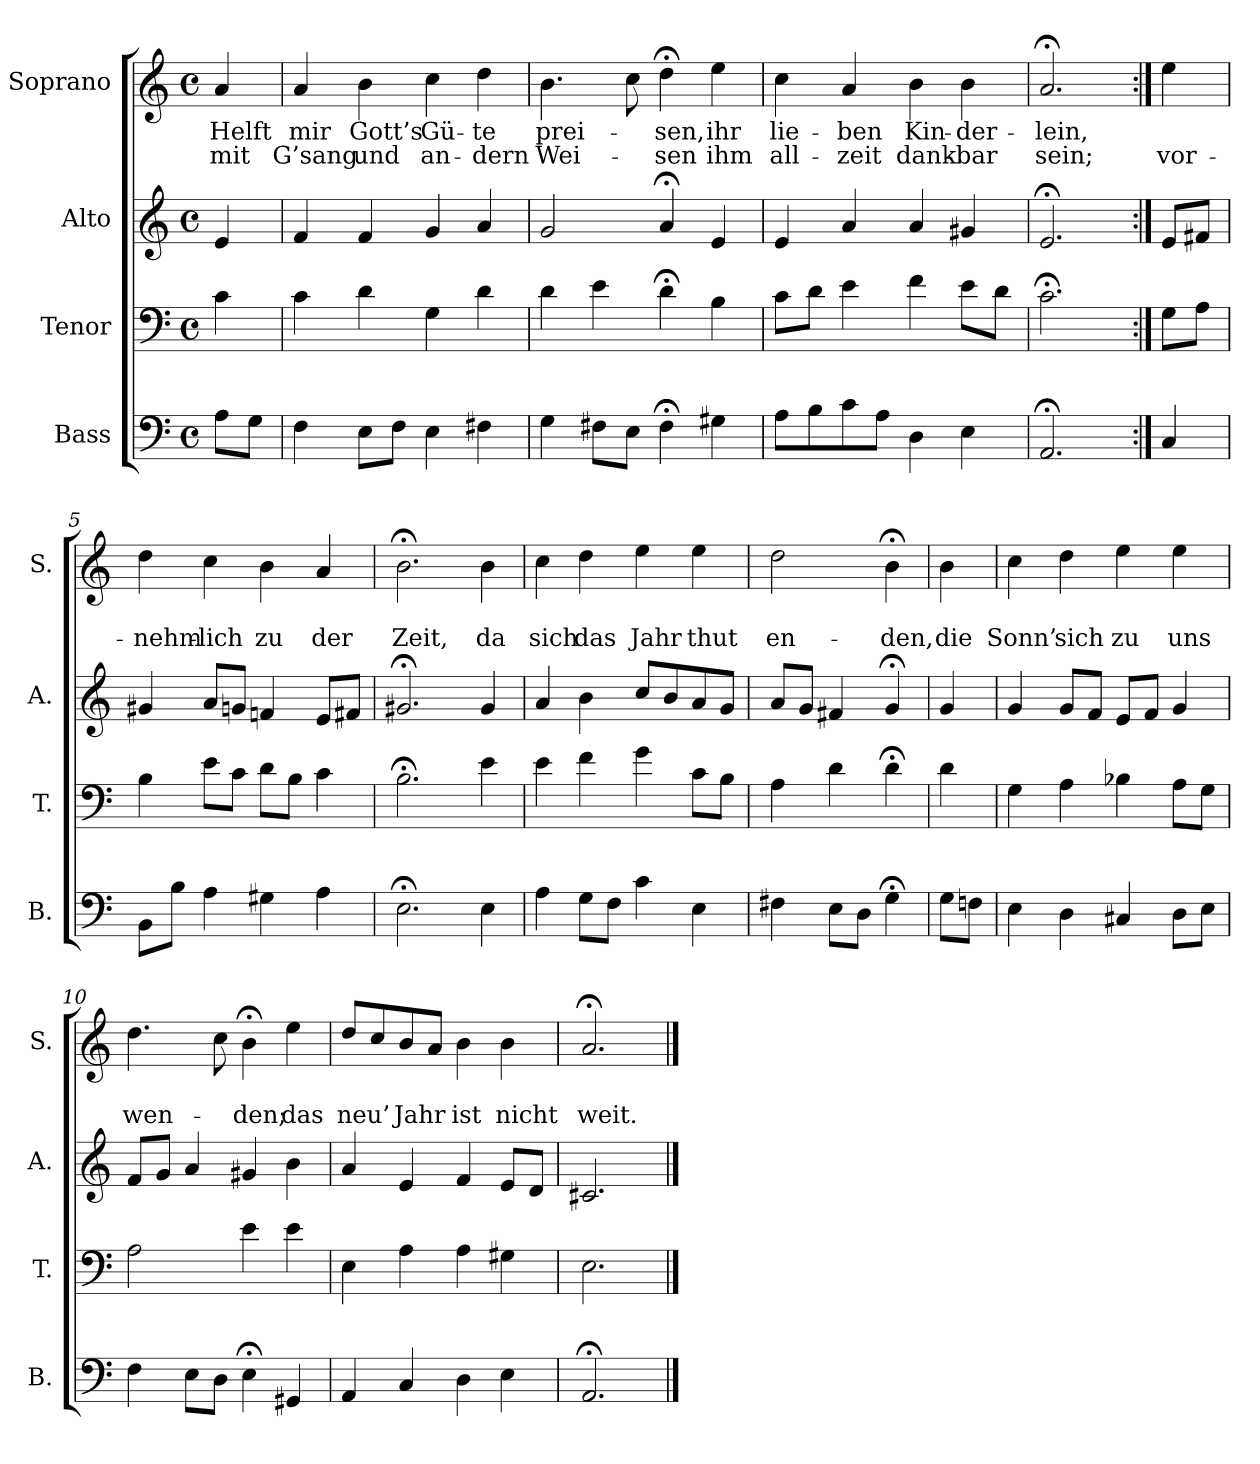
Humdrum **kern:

**kern	**kern	**kern	**kern	**text	**text
*part4	*part3	*part2	*part1	*part1	*part1
*staff4	*staff3	*staff2	*staff1	*staff1	*staff1
*I"Bass	*I"Tenor	*I"Alto	*I"Soprano	*	*
*I'B.	*I'T.	*I'A.	*I'S.	*	*
*clefF4	*clefF4	*clefG2	*clefG2	*	*
*k[]	*k[]	*k[]	*k[]	*	*
*a:	*a:	*a:	*a:	*	*
*M4/4	*M4/4	*M4/4	*M4/4	*	*
*met(c)	*met(c)	*met(c)	*met(c)	*	*
=	=	=	=	=	=
8A\L	4c\	4e/	4a/	Helft	mit
8G\J	.	.	.	.	.
=1	=1	=1	=1	=1	=1
4F\	4c\	4f/	4a/	mir	G’sang
8E\L	4d\	4f/	4b\	Gott’s	und
8F\J	.	.	.	.	.
4E\	4G\	4g/	4cc\	Gü-	an-
4F#X\	4d\	4a/	4dd\	-te	-dern
=2	=2	=2	=2	=2	=2
4G\	4d\	2g/	4.b\	prei-	Wei-
8F#X\L	4e\	.	.	.	.
8E\J	.	.	8cc\	.	.
4F#;<\	4d;<\	4a;</	4dd;<\	-sen,	-sen
4G#X\	4B\	4e/	4ee\	ihr	ihm
=3	=3	=3	=3	=3	=3
8A\L	8c\L	4e/	4cc\	lie-	all-
8B\	8d\J	.	.	.	.
8c\	4e\	4a/	4a/	-ben	-zeit
8A\J	.	.	.	.	.
4D\	4f\	4a/	4b\	Kin-	dank-
4E\	8e\L	4g#X/	4b\	-der-	-bar
.	8d\J	.	.	.	.
=4	=4	=4	=4	=4	=4
2.AA;</	2.c;<\	2.e;</	2.a;</	-lein,	sein;
!!LO:LB:g=z
=4a:|!	=4a:|!	=4a:|!	=4a:|!	=4a:|!	=4a:|!
4C/	8G\L	8e/L	4ee\	.	vor-
.	8A\J	8f#X/J	.	.	.
=5	=5	=5	=5	=5	=5
8BB\L	4B\	4g#X/	4dd\	.	-nehm-
8B\J	.	.	.	.	.
4A\	8e\L	8a/L	4cc\	.	-lich
.	8c\J	8gn/J	.	.	.
4G#X\	8d\L	4fn/	4b\	.	zu
.	8B\J	.	.	.	.
4A\	4c\	8e/L	4a/	.	der
.	.	8f#X/J	.	.	.
=6	=6	=6	=6	=6	=6
2.E;<\	2.B;<\	2.g#X;</	2.b;<\	.	Zeit,
4E\	4e\	4g#/	4b\	.	da
=7	=7	=7	=7	=7	=7
4A\	4e\	4a/	4cc\	.	sich
8G\L	4f\	4b\	4dd\	.	das
8F\J	.	.	.	.	.
4c\	4g\	8cc/L	4ee\	.	Jahr
.	.	8b/	.	.	.
4E\	8c\L	8a/	4ee\	.	thut
.	8B\J	8g/J	.	.	.
=8	=8	=8	=8	=8	=8
4F#X\	4A\	8a/L	2dd\	.	en-
.	.	8g/J	.	.	.
8E\L	4d\	4f#X/	.	.	.
8D\J	.	.	.	.	.
4G;<\	4d;<\	4g;</	4b;<\	.	-den,
!!LO:PB:g=z
=8a	=8a	=8a	=8a	=8a	=8a
8G\L	4d\	4g/	4b\	.	die
8Fn\J	.	.	.	.	.
=9	=9	=9	=9	=9	=9
4E\	4G\	4g/	4cc\	.	Sonn’
4D\	4A\	8g/L	4dd\	.	sich
.	.	8f/J	.	.	.
4C#X/	4B-X\	8e/L	4ee\	.	zu
.	.	8f/J	.	.	.
8D\L	8A\L	4g/	4ee\	.	uns
8E\J	8G\J	.	.	.	.
=10	=10	=10	=10	=10	=10
4F\	2A\	8f/L	4.dd\	.	wen-
.	.	8g/J	.	.	.
8E\L	.	4a/	.	.	.
8D\J	.	.	8cc\	.	.
4E;<\	4e\	4g#X/	4b;<\	.	-den;
4GG#X/	4e\	4b\	4ee\	.	das
=11	=11	=11	=11	=11	=11
4AA/	4E\	4a/	8dd/L	.	neu’
.	.	.	8cc/	.	.
4C/	4A\	4e/	8b/	.	Jahr
.	.	.	8a/J	.	.
4D\	4A\	4f/	4b\	.	ist
4E\	4G#X\	8e/L	4b\	.	nicht
.	.	8d/J	.	.	.
=12	=12	=12	=12	=12	=12
2.AA;</	2.E\	2.c#X/	2.a;</	.	weit.
==	==	==	==	==	==
*-	*-	*-	*-	*-	*-
